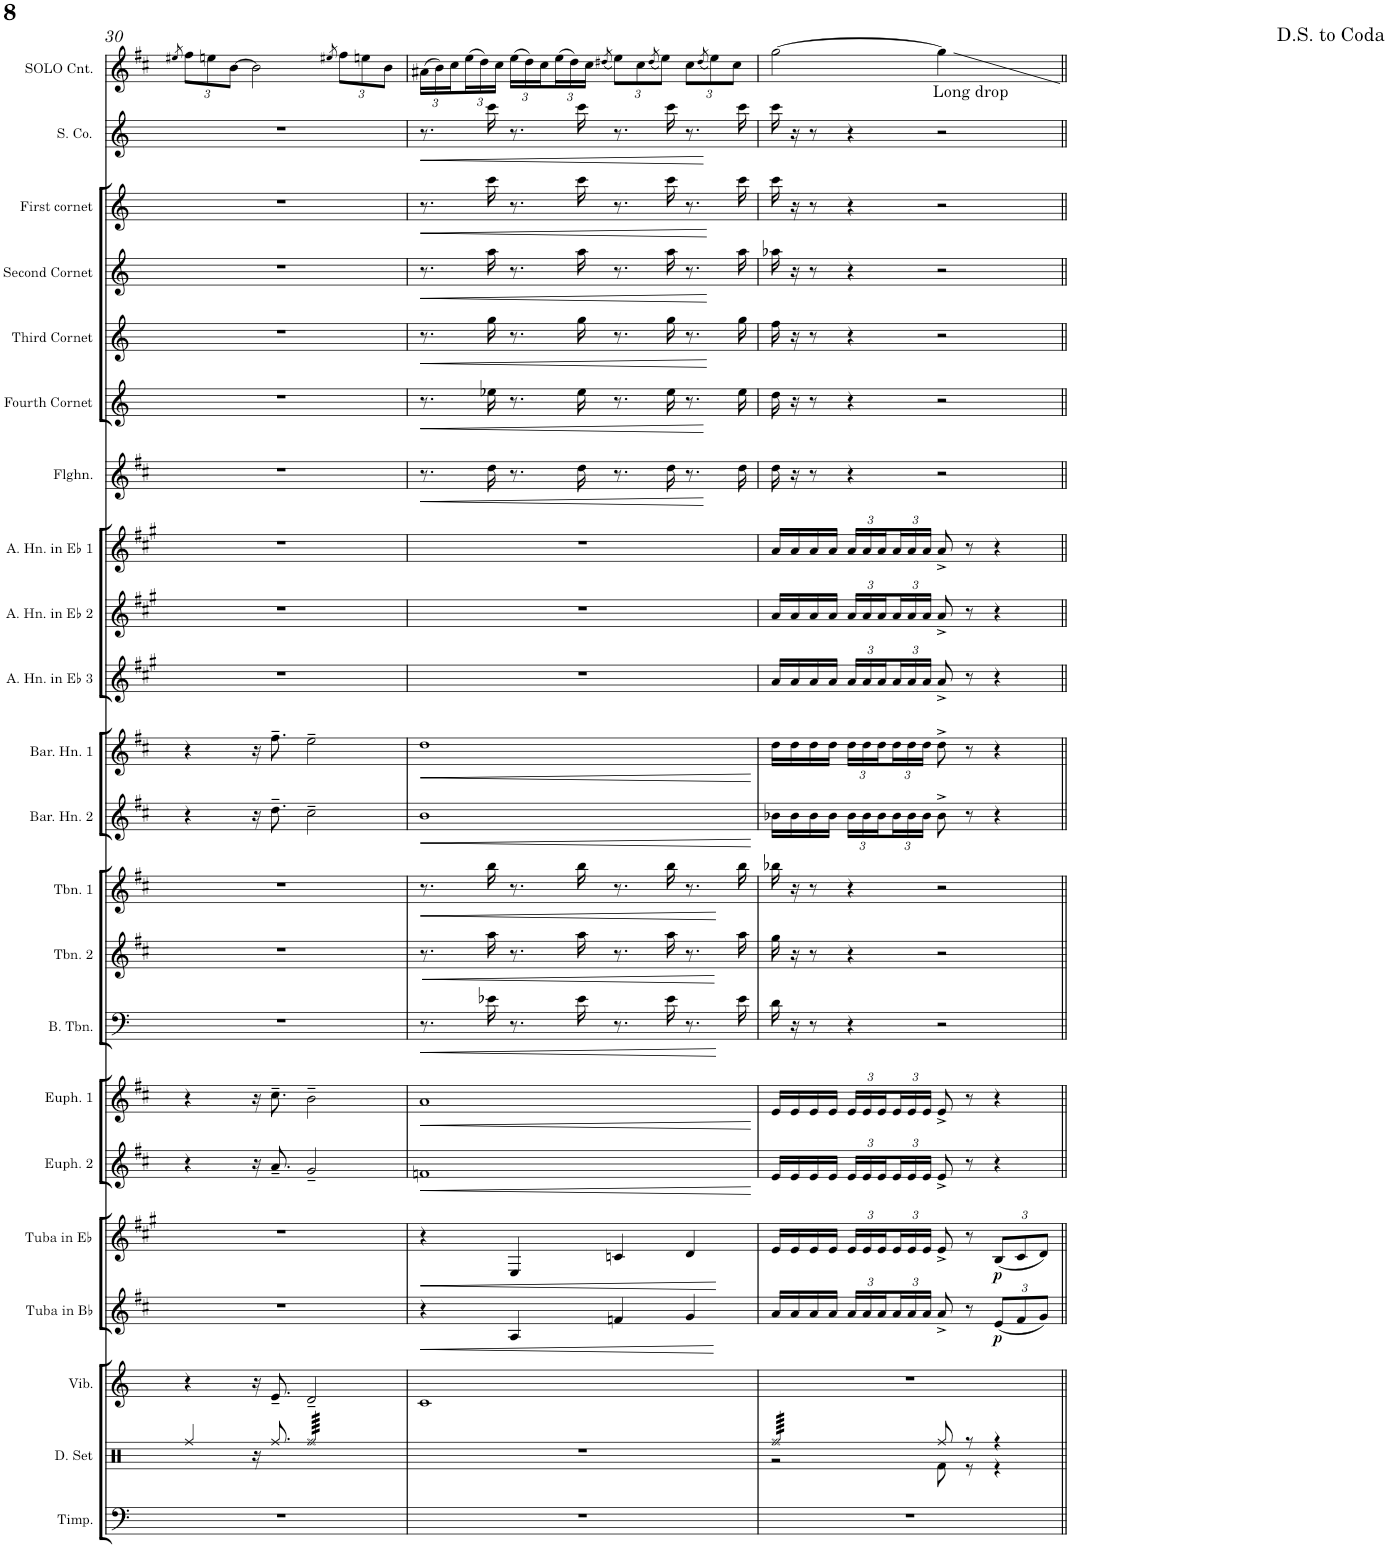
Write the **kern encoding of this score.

**kern	**kern	**kern	**kern	**dynam	**kern	**dynam	**kern	**dynam	**kern	**dynam	**kern	**dynam	**kern	**dynam	**kern	**dynam	**kern	**dynam	**kern	**dynam	**kern	**kern	**kern	**kern	**dynam	**kern	**dynam	**kern	**dynam	**kern	**dynam	**kern	**dynam	**kern	**dynam	**kern
*part22	*part21	*part20	*part19	*part19	*part18	*part18	*part17	*part17	*part16	*part16	*part15	*part15	*part14	*part14	*part13	*part13	*part12	*part12	*part11	*part11	*part10	*part9	*part8	*part7	*part7	*part6	*part6	*part5	*part5	*part4	*part4	*part3	*part3	*part2	*part2	*part1
*staff22	*staff21	*staff20	*staff19	*staff19	*staff18	*staff18	*staff17	*staff17	*staff16	*staff16	*staff15	*staff15	*staff14	*staff14	*staff13	*staff13	*staff12	*staff12	*staff11	*staff11	*staff10	*staff9	*staff8	*staff7	*staff7	*staff6	*staff6	*staff5	*staff5	*staff4	*staff4	*staff3	*staff3	*staff2	*staff2	*staff1
*I"Timpani	*I"Drumset	*I"Vibraphone	*I"Tuba in Bb	*	*I"Tuba in Eb	*	*I"Euphonium 2	*	*I"Euphonium 1	*	*I"Bass Trombone	*	*I"Trombone 2	*	*I"Trombone 1	*	*I"Baritone Horn 2	*	*I"Baritone Horn 1	*	*I"Alto Horn in Eb 3	*I"Alto Horn in Eb 2	*I"Alto Horn in Eb 1	*I"Flugelhorn	*	*I"Fourth Cornet	*	*I"Third Cornet	*	*I"Second Cornet	*	*I"First Cornet	*	*I"Soprano Cornet	*	*I"SOLO Cornet
*I'Timp.	*I'D. Set	*I'Vib.	*I'Tuba in Bb	*	*I'Tuba in Eb	*	*I'Euph. 2	*	*I'Euph. 1	*	*I'B. Tbn.	*	*I'Tbn. 2	*	*I'Tbn. 1	*	*I'Bar. Hn. 2	*	*I'Bar. Hn. 1	*	*I'A. Hn. in Eb 3	*I'A. Hn. in Eb 2	*I'A. Hn. in Eb 1	*I'Flghn.	*	*I'Fourth Cornet	*	*I'Third Cornet	*	*I'Second Cornet	*	*I'First cornet	*	*I'S. Co.	*	*I'SOLO Cnt.
!!LO:PB:g=z
*clefF4	*clefX	*clefG2	*clefG2	*	*clefG2	*	*clefG2	*	*clefG2	*	*clefF4	*	*clefG2	*	*clefG2	*	*clefG2	*	*clefG2	*	*clefG2	*clefG2	*clefG2	*clefG2	*	*clefG2	*	*clefG2	*	*clefG2	*	*clefG2	*	*clefG2	*	*clefG2
*	*	*	*Trd15c26	*	*Trd12c21	*	*Trd8c14	*	*Trd8c14	*	*	*	*Trd8c14	*	*Trd8c14	*	*Trd8c14	*	*Trd8c14	*	*Trd5c9	*Trd5c9	*Trd5c9	*Trd1c2	*	*Trd1c2	*	*Trd1c2	*	*Trd1c2	*	*Trd1c2	*	*Trd1c2	*	*Trd1c2
*k[]	*k[]	*k[]	*k[f#c#]	*	*k[f#c#g#]	*	*k[f#c#]	*	*k[f#c#]	*	*k[]	*	*k[f#c#]	*	*k[f#c#]	*	*k[f#c#]	*	*k[f#c#]	*	*k[f#c#g#]	*k[f#c#g#]	*k[f#c#g#]	*k[f#c#]	*	*k[]	*	*k[]	*	*k[]	*	*k[]	*	*k[]	*	*k[f#c#]
*M4/4	*M4/4	*M4/4	*M4/4	*	*M4/4	*	*M4/4	*	*M4/4	*	*M4/4	*	*M4/4	*	*M4/4	*	*M4/4	*	*M4/4	*	*M4/4	*M4/4	*M4/4	*M4/4	*	*M4/4	*	*M4/4	*	*M4/4	*	*M4/4	*	*M4/4	*	*M4/4
=30	=30	=30	=30	=30	=30	=30	=30	=30	=30	=30	=30	=30	=30	=30	=30	=30	=30	=30	=30	=30	=30	=30	=30	=30	=30	=30	=30	=30	=30	=30	=30	=30	=30	=30	=30	=30
.	.	.	.	.	.	.	.	.	.	.	.	.	.	.	.	.	.	.	.	.	.	.	.	.	.	.	.	.	.	.	.	.	.	.	.	8qee#X/
*	*	*	*	*	*	*	*	*	*	*	*	*	*	*	*	*	*	*	*	*	*	*	*	*	*	*	*	*	*	*	*	*	*	*	*	*Xbrackettup
1r	4Rff/	4r	1r	.	1r	.	4r	.	4r	.	1r	.	1r	.	1r	.	4r	.	4r	.	1r	1r	1r	1r	.	1r	.	1r	.	1r	.	1r	.	1r	.	12ff#\L
.	.	.	.	.	.	.	.	.	.	.	.	.	.	.	.	.	.	.	.	.	.	.	.	.	.	.	.	.	.	.	.	.	.	.	.	12een\
.	.	.	.	.	.	.	.	.	.	.	.	.	.	.	.	.	.	.	.	.	.	.	.	.	.	.	.	.	.	.	.	.	.	.	.	[12b\J
.	16r	16r	.	.	.	.	16r	.	16r	.	.	.	.	.	.	.	16r	.	16r	.	.	.	.	.	.	.	.	.	.	.	.	.	.	.	.	2b\]
.	8.Rff/	8.e~/	.	.	.	.	8.a~/	.	8.cc#~\	.	.	.	.	.	.	.	8.dd~\	.	8.ff#~\	.	.	.	.	.	.	.	.	.	.	.	.	.	.	.	.	.
*	*tremolo	*	*	*	*	*	*	*	*	*	*	*	*	*	*	*	*	*	*	*	*	*	*	*	*	*	*	*	*	*	*	*	*	*	*	*
.	64Rff/LLLL	2d~/	.	.	.	.	2g~/	.	2b~\	.	.	.	.	.	.	.	2cc#~\	.	2ee~\	.	.	.	.	.	.	.	.	.	.	.	.	.	.	.	.	.
.	64Rff/	.	.	.	.	.	.	.	.	.	.	.	.	.	.	.	.	.	.	.	.	.	.	.	.	.	.	.	.	.	.	.	.	.	.	.
.	64Rff/	.	.	.	.	.	.	.	.	.	.	.	.	.	.	.	.	.	.	.	.	.	.	.	.	.	.	.	.	.	.	.	.	.	.	.
.	64Rff/	.	.	.	.	.	.	.	.	.	.	.	.	.	.	.	.	.	.	.	.	.	.	.	.	.	.	.	.	.	.	.	.	.	.	.
.	64Rff/	.	.	.	.	.	.	.	.	.	.	.	.	.	.	.	.	.	.	.	.	.	.	.	.	.	.	.	.	.	.	.	.	.	.	.
.	64Rff/	.	.	.	.	.	.	.	.	.	.	.	.	.	.	.	.	.	.	.	.	.	.	.	.	.	.	.	.	.	.	.	.	.	.	.
.	64Rff/	.	.	.	.	.	.	.	.	.	.	.	.	.	.	.	.	.	.	.	.	.	.	.	.	.	.	.	.	.	.	.	.	.	.	.
.	64Rff/	.	.	.	.	.	.	.	.	.	.	.	.	.	.	.	.	.	.	.	.	.	.	.	.	.	.	.	.	.	.	.	.	.	.	.
.	64Rff/	.	.	.	.	.	.	.	.	.	.	.	.	.	.	.	.	.	.	.	.	.	.	.	.	.	.	.	.	.	.	.	.	.	.	.
.	64Rff/	.	.	.	.	.	.	.	.	.	.	.	.	.	.	.	.	.	.	.	.	.	.	.	.	.	.	.	.	.	.	.	.	.	.	.
.	64Rff/	.	.	.	.	.	.	.	.	.	.	.	.	.	.	.	.	.	.	.	.	.	.	.	.	.	.	.	.	.	.	.	.	.	.	.
.	64Rff/	.	.	.	.	.	.	.	.	.	.	.	.	.	.	.	.	.	.	.	.	.	.	.	.	.	.	.	.	.	.	.	.	.	.	.
.	64Rff/	.	.	.	.	.	.	.	.	.	.	.	.	.	.	.	.	.	.	.	.	.	.	.	.	.	.	.	.	.	.	.	.	.	.	.
.	64Rff/	.	.	.	.	.	.	.	.	.	.	.	.	.	.	.	.	.	.	.	.	.	.	.	.	.	.	.	.	.	.	.	.	.	.	.
.	64Rff/	.	.	.	.	.	.	.	.	.	.	.	.	.	.	.	.	.	.	.	.	.	.	.	.	.	.	.	.	.	.	.	.	.	.	.
.	64Rff/	.	.	.	.	.	.	.	.	.	.	.	.	.	.	.	.	.	.	.	.	.	.	.	.	.	.	.	.	.	.	.	.	.	.	.
.	.	.	.	.	.	.	.	.	.	.	.	.	.	.	.	.	.	.	.	.	.	.	.	.	.	.	.	.	.	.	.	.	.	.	.	8qee#X/
.	64Rff/	.	.	.	.	.	.	.	.	.	.	.	.	.	.	.	.	.	.	.	.	.	.	.	.	.	.	.	.	.	.	.	.	.	.	12ff#\L
.	64Rff/	.	.	.	.	.	.	.	.	.	.	.	.	.	.	.	.	.	.	.	.	.	.	.	.	.	.	.	.	.	.	.	.	.	.	.
.	64Rff/	.	.	.	.	.	.	.	.	.	.	.	.	.	.	.	.	.	.	.	.	.	.	.	.	.	.	.	.	.	.	.	.	.	.	.
.	64Rff/	.	.	.	.	.	.	.	.	.	.	.	.	.	.	.	.	.	.	.	.	.	.	.	.	.	.	.	.	.	.	.	.	.	.	.
.	64Rff/	.	.	.	.	.	.	.	.	.	.	.	.	.	.	.	.	.	.	.	.	.	.	.	.	.	.	.	.	.	.	.	.	.	.	.
.	64Rff/	.	.	.	.	.	.	.	.	.	.	.	.	.	.	.	.	.	.	.	.	.	.	.	.	.	.	.	.	.	.	.	.	.	.	.
.	.	.	.	.	.	.	.	.	.	.	.	.	.	.	.	.	.	.	.	.	.	.	.	.	.	.	.	.	.	.	.	.	.	.	.	12een\
.	64Rff/	.	.	.	.	.	.	.	.	.	.	.	.	.	.	.	.	.	.	.	.	.	.	.	.	.	.	.	.	.	.	.	.	.	.	.
.	64Rff/	.	.	.	.	.	.	.	.	.	.	.	.	.	.	.	.	.	.	.	.	.	.	.	.	.	.	.	.	.	.	.	.	.	.	.
.	64Rff/	.	.	.	.	.	.	.	.	.	.	.	.	.	.	.	.	.	.	.	.	.	.	.	.	.	.	.	.	.	.	.	.	.	.	.
.	64Rff/	.	.	.	.	.	.	.	.	.	.	.	.	.	.	.	.	.	.	.	.	.	.	.	.	.	.	.	.	.	.	.	.	.	.	.
.	64Rff/	.	.	.	.	.	.	.	.	.	.	.	.	.	.	.	.	.	.	.	.	.	.	.	.	.	.	.	.	.	.	.	.	.	.	.
.	.	.	.	.	.	.	.	.	.	.	.	.	.	.	.	.	.	.	.	.	.	.	.	.	.	.	.	.	.	.	.	.	.	.	.	12b\J
.	64Rff/	.	.	.	.	.	.	.	.	.	.	.	.	.	.	.	.	.	.	.	.	.	.	.	.	.	.	.	.	.	.	.	.	.	.	.
.	64Rff/	.	.	.	.	.	.	.	.	.	.	.	.	.	.	.	.	.	.	.	.	.	.	.	.	.	.	.	.	.	.	.	.	.	.	.
.	64Rff/	.	.	.	.	.	.	.	.	.	.	.	.	.	.	.	.	.	.	.	.	.	.	.	.	.	.	.	.	.	.	.	.	.	.	.
.	64Rff/	.	.	.	.	.	.	.	.	.	.	.	.	.	.	.	.	.	.	.	.	.	.	.	.	.	.	.	.	.	.	.	.	.	.	.
.	64Rff/JJJJ	.	.	.	.	.	.	.	.	.	.	.	.	.	.	.	.	.	.	.	.	.	.	.	.	.	.	.	.	.	.	.	.	.	.	.
=31	=31	=31	=31	=31	=31	=31	=31	=31	=31	=31	=31	=31	=31	=31	=31	=31	=31	=31	=31	=31	=31	=31	=31	=31	=31	=31	=31	=31	=31	=31	=31	=31	=31	=31	=31	=31
!	!	!	!	!LO:HP:b	!	!LO:HP:b	!	!LO:HP:b	!	!LO:HP:b	!	!LO:HP:b	!	!LO:HP:b	!	!LO:HP:b	!	!LO:HP:b	!	!LO:HP:b	!	!	!	!	!LO:HP:b	!	!LO:HP:b	!	!LO:HP:b	!	!LO:HP:b	!	!LO:HP:b	!	!LO:HP:b	!
1r	1r	1c	4r	<	4r	<	1fn	<	1a	<	8.r	<	8.r	<	8.r	<	1b	<	1dd	<	1r	1r	1r	8.r	<	8.r	<	8.r	<	8.r	<	8.r	<	8.r	<	(24a#X\LL
.	.	.	.	.	.	.	.	.	.	.	.	.	.	.	.	.	.	.	.	.	.	.	.	.	.	.	.	.	.	.	.	.	.	.	.	24b\)
.	.	.	.	.	.	.	.	.	.	.	.	.	.	.	.	.	.	.	.	.	.	.	.	.	.	.	.	.	.	.	.	.	.	.	.	24cc#\
.	.	.	.	.	.	.	.	.	.	.	.	.	.	.	.	.	.	.	.	.	.	.	.	.	.	.	.	.	.	.	.	.	.	.	.	(24ee\
.	.	.	.	.	.	.	.	.	.	.	.	.	.	.	.	.	.	.	.	.	.	.	.	.	.	.	.	.	.	.	.	.	.	.	.	24dd\)
.	.	.	.	.	.	.	.	.	.	.	16e-X\	.	16aa\	.	16bb\	.	.	.	.	.	.	.	.	16dd\	[	16ee-X\	[	16gg\	[	16aa\	[	16ccc\	[	16ccc\	[	.
.	.	.	.	.	.	.	.	.	.	.	.	.	.	.	.	.	.	.	.	.	.	.	.	.	.	.	.	.	.	.	.	.	.	.	.	24cc#\JJ
.	.	.	4A/	[	4E/	[	.	.	.	.	8.r	[	8.r	[	8.r	[	.	.	.	.	.	.	.	8.r	.	8.r	.	8.r	.	8.r	.	8.r	.	8.r	.	(24ee\LL
.	.	.	.	.	.	.	.	.	.	.	.	.	.	.	.	.	.	.	.	.	.	.	.	.	.	.	.	.	.	.	.	.	.	.	.	24dd\)
.	.	.	.	.	.	.	.	.	.	.	.	.	.	.	.	.	.	.	.	.	.	.	.	.	.	.	.	.	.	.	.	.	.	.	.	24cc#\
.	.	.	.	.	.	.	.	.	.	.	.	.	.	.	.	.	.	.	.	.	.	.	.	.	.	.	.	.	.	.	.	.	.	.	.	(24ee\
.	.	.	.	.	.	.	.	.	.	.	.	.	.	.	.	.	.	.	.	.	.	.	.	.	.	.	.	.	.	.	.	.	.	.	.	24dd\)
.	.	.	.	.	.	.	.	.	.	.	16e-\	.	16aa\	.	16bb\	.	.	.	.	.	.	.	.	16dd\	.	16ee-\	.	16gg\	.	16aa\	.	16ccc\	.	16ccc\	.	.
.	.	.	.	.	.	.	.	.	.	.	.	.	.	.	.	.	.	.	.	.	.	.	.	.	.	.	.	.	.	.	.	.	.	.	.	24cc#\JJ
.	.	.	.	.	.	.	.	.	.	.	.	.	.	.	.	.	.	.	.	.	.	.	.	.	.	.	.	.	.	.	.	.	.	.	.	(8qdd#X/
.	.	.	4fn/	.	4cn/	.	.	.	.	.	8.r	.	8.r	.	8.r	.	.	.	.	.	.	.	.	8.r	.	8.r	.	8.r	.	8.r	.	8.r	.	8.r	.	12ee\L)
.	.	.	.	.	.	.	.	.	.	.	.	.	.	.	.	.	.	.	.	.	.	.	.	.	.	.	.	.	.	.	.	.	.	.	.	12cc#\
.	.	.	.	.	.	.	.	.	.	.	.	.	.	.	.	.	.	.	.	.	.	.	.	.	.	.	.	.	.	.	.	.	.	.	.	(8qdd#/
.	.	.	.	.	.	.	.	.	.	.	.	.	.	.	.	.	.	.	.	.	.	.	.	.	.	.	.	.	.	.	.	.	.	.	.	12ee\J)
.	.	.	.	.	.	.	.	.	.	.	16e-\	.	16aa\	.	16bb\	.	.	.	.	.	.	.	.	16dd\	.	16ee-\	.	16gg\	.	16aa\	.	16ccc\	.	16ccc\	.	.
.	.	.	4g/	.	4d/	.	.	.	.	.	8.r	.	8.r	.	8.r	.	.	.	.	.	.	.	.	8.r	.	8.r	.	8.r	.	8.r	.	8.r	.	8.r	.	12cc#\L
.	.	.	.	.	.	.	.	.	.	.	.	.	.	.	.	.	.	.	.	.	.	.	.	.	.	.	.	.	.	.	.	.	.	.	.	(8qdd#/
.	.	.	.	.	.	.	.	.	.	.	.	.	.	.	.	.	.	.	.	.	.	.	.	.	.	.	.	.	.	.	.	.	.	.	.	12ee\)
.	.	.	.	.	.	.	.	.	.	.	.	.	.	.	.	.	.	.	.	.	.	.	.	.	.	.	.	.	.	.	.	.	.	.	.	12cc#\J
.	.	.	.	.	.	.	.	.	.	.	16e-\	.	16aa\	.	16bb\	.	.	.	.	.	.	.	.	16dd\	.	16ee-\	.	16gg\	.	16aa\	.	16ccc\	.	16ccc\	.	.
.	.	.	.	.	.	.	.	[	.	[	.	.	.	.	.	.	.	[	.	[	.	.	.	.	.	.	.	.	.	.	.	.	.	.	.	.
=32	=32	=32	=32	=32	=32	=32	=32	=32	=32	=32	=32	=32	=32	=32	=32	=32	=32	=32	=32	=32	=32	=32	=32	=32	=32	=32	=32	=32	=32	=32	=32	=32	=32	=32	=32	=32
*	*^	*	*	*	*	*	*	*	*	*	*	*	*	*	*	*	*	*	*	*	*	*	*	*	*	*	*	*	*	*	*	*	*	*	*	*
!	!	!	!	!	!	!	!	!	!	!	!	!	!	!	!	!	!	!	!	!	!	!	!	!	!	!	!	!	!	!	!	!	!	!	!	!	!LO:TX:a:t=D.S. to Coda
1r	64Rff/LLLL	2r	1r	16a/LL	.	16e/LL	.	16e/LL	.	16e/LL	.	16d\	.	16gg\	.	16bb-X\	.	16b-X\LL	.	16dd\LL	.	16a/LL	16a/LL	16a/LL	16dd\	.	16dd\	.	16ff\	.	16aa-X\	.	16ccc\	.	16ccc\	.	[2gg\
.	64Rff/	.	.	.	.	.	.	.	.	.	.	.	.	.	.	.	.	.	.	.	.	.	.	.	.	.	.	.	.	.	.	.	.	.	.	.	.
.	64Rff/	.	.	.	.	.	.	.	.	.	.	.	.	.	.	.	.	.	.	.	.	.	.	.	.	.	.	.	.	.	.	.	.	.	.	.	.
.	64Rff/	.	.	.	.	.	.	.	.	.	.	.	.	.	.	.	.	.	.	.	.	.	.	.	.	.	.	.	.	.	.	.	.	.	.	.	.
.	64Rff/	.	.	16a/	.	16e/	.	16e/	.	16e/	.	16r	.	16r	.	16r	.	16b-\	.	16dd\	.	16a/	16a/	16a/	16r	.	16r	.	16r	.	16r	.	16r	.	16r	.	.
.	64Rff/	.	.	.	.	.	.	.	.	.	.	.	.	.	.	.	.	.	.	.	.	.	.	.	.	.	.	.	.	.	.	.	.	.	.	.	.
.	64Rff/	.	.	.	.	.	.	.	.	.	.	.	.	.	.	.	.	.	.	.	.	.	.	.	.	.	.	.	.	.	.	.	.	.	.	.	.
.	64Rff/	.	.	.	.	.	.	.	.	.	.	.	.	.	.	.	.	.	.	.	.	.	.	.	.	.	.	.	.	.	.	.	.	.	.	.	.
.	64Rff/	.	.	16a/	.	16e/	.	16e/	.	16e/	.	8r	.	8r	.	8r	.	16b-\	.	16dd\	.	16a/	16a/	16a/	8r	.	8r	.	8r	.	8r	.	8r	.	8r	.	.
.	64Rff/	.	.	.	.	.	.	.	.	.	.	.	.	.	.	.	.	.	.	.	.	.	.	.	.	.	.	.	.	.	.	.	.	.	.	.	.
.	64Rff/	.	.	.	.	.	.	.	.	.	.	.	.	.	.	.	.	.	.	.	.	.	.	.	.	.	.	.	.	.	.	.	.	.	.	.	.
.	64Rff/	.	.	.	.	.	.	.	.	.	.	.	.	.	.	.	.	.	.	.	.	.	.	.	.	.	.	.	.	.	.	.	.	.	.	.	.
.	64Rff/	.	.	16a/JJ	.	16e/JJ	.	16e/JJ	.	16e/JJ	.	.	.	.	.	.	.	16b-\JJ	.	16dd\JJ	.	16a/JJ	16a/JJ	16a/JJ	.	.	.	.	.	.	.	.	.	.	.	.	.
.	64Rff/	.	.	.	.	.	.	.	.	.	.	.	.	.	.	.	.	.	.	.	.	.	.	.	.	.	.	.	.	.	.	.	.	.	.	.	.
.	64Rff/	.	.	.	.	.	.	.	.	.	.	.	.	.	.	.	.	.	.	.	.	.	.	.	.	.	.	.	.	.	.	.	.	.	.	.	.
.	64Rff/	.	.	.	.	.	.	.	.	.	.	.	.	.	.	.	.	.	.	.	.	.	.	.	.	.	.	.	.	.	.	.	.	.	.	.	.
*	*	*	*	*Xbrackettup	*	*Xbrackettup	*	*Xbrackettup	*	*Xbrackettup	*	*	*	*	*	*	*	*Xbrackettup	*	*Xbrackettup	*	*Xbrackettup	*Xbrackettup	*Xbrackettup	*	*	*	*	*	*	*	*	*	*	*	*	*
.	64Rff/	.	.	24a/LL	.	24e/LL	.	24e/LL	.	24e/LL	.	4r	.	4r	.	4r	.	24b-\LL	.	24dd\LL	.	24a/LL	24a/LL	24a/LL	4r	.	4r	.	4r	.	4r	.	4r	.	4r	.	.
.	64Rff/	.	.	.	.	.	.	.	.	.	.	.	.	.	.	.	.	.	.	.	.	.	.	.	.	.	.	.	.	.	.	.	.	.	.	.	.
.	64Rff/	.	.	.	.	.	.	.	.	.	.	.	.	.	.	.	.	.	.	.	.	.	.	.	.	.	.	.	.	.	.	.	.	.	.	.	.
.	.	.	.	24a/	.	24e/	.	24e/	.	24e/	.	.	.	.	.	.	.	24b-\	.	24dd\	.	24a/	24a/	24a/	.	.	.	.	.	.	.	.	.	.	.	.	.
.	64Rff/	.	.	.	.	.	.	.	.	.	.	.	.	.	.	.	.	.	.	.	.	.	.	.	.	.	.	.	.	.	.	.	.	.	.	.	.
.	64Rff/	.	.	.	.	.	.	.	.	.	.	.	.	.	.	.	.	.	.	.	.	.	.	.	.	.	.	.	.	.	.	.	.	.	.	.	.
.	64Rff/	.	.	.	.	.	.	.	.	.	.	.	.	.	.	.	.	.	.	.	.	.	.	.	.	.	.	.	.	.	.	.	.	.	.	.	.
.	.	.	.	24a/	.	24e/	.	24e/	.	24e/	.	.	.	.	.	.	.	24b-\	.	24dd\	.	24a/	24a/	24a/	.	.	.	.	.	.	.	.	.	.	.	.	.
.	64Rff/	.	.	.	.	.	.	.	.	.	.	.	.	.	.	.	.	.	.	.	.	.	.	.	.	.	.	.	.	.	.	.	.	.	.	.	.
.	64Rff/	.	.	.	.	.	.	.	.	.	.	.	.	.	.	.	.	.	.	.	.	.	.	.	.	.	.	.	.	.	.	.	.	.	.	.	.
.	64Rff/	.	.	24a/	.	24e/	.	24e/	.	24e/	.	.	.	.	.	.	.	24b-\	.	24dd\	.	24a/	24a/	24a/	.	.	.	.	.	.	.	.	.	.	.	.	.
.	64Rff/	.	.	.	.	.	.	.	.	.	.	.	.	.	.	.	.	.	.	.	.	.	.	.	.	.	.	.	.	.	.	.	.	.	.	.	.
.	64Rff/	.	.	.	.	.	.	.	.	.	.	.	.	.	.	.	.	.	.	.	.	.	.	.	.	.	.	.	.	.	.	.	.	.	.	.	.
.	.	.	.	24a/	.	24e/	.	24e/	.	24e/	.	.	.	.	.	.	.	24b-\	.	24dd\	.	24a/	24a/	24a/	.	.	.	.	.	.	.	.	.	.	.	.	.
.	64Rff/	.	.	.	.	.	.	.	.	.	.	.	.	.	.	.	.	.	.	.	.	.	.	.	.	.	.	.	.	.	.	.	.	.	.	.	.
.	64Rff/	.	.	.	.	.	.	.	.	.	.	.	.	.	.	.	.	.	.	.	.	.	.	.	.	.	.	.	.	.	.	.	.	.	.	.	.
.	64Rff/	.	.	.	.	.	.	.	.	.	.	.	.	.	.	.	.	.	.	.	.	.	.	.	.	.	.	.	.	.	.	.	.	.	.	.	.
.	.	.	.	24a/JJ	.	24e/JJ	.	24e/JJ	.	24e/JJ	.	.	.	.	.	.	.	24b-\JJ	.	24dd\JJ	.	24a/JJ	24a/JJ	24a/JJ	.	.	.	.	.	.	.	.	.	.	.	.	.
.	64Rff/	.	.	.	.	.	.	.	.	.	.	.	.	.	.	.	.	.	.	.	.	.	.	.	.	.	.	.	.	.	.	.	.	.	.	.	.
.	64Rff/JJJJ	.	.	.	.	.	.	.	.	.	.	.	.	.	.	.	.	.	.	.	.	.	.	.	.	.	.	.	.	.	.	.	.	.	.	.	.
*	*Xtremolo	*	*	*	*	*	*	*	*	*	*	*	*	*	*	*	*	*	*	*	*	*	*	*	*	*	*	*	*	*	*	*	*	*	*	*	*
!	!	!	!	!	!	!	!	!	!	!	!	!	!	!	!	!	!	!	!	!	!	!	!	!	!	!	!	!	!	!	!	!	!	!	!	!	!LO:TX:b:t=Long drop
.	8Rff/	8Rf\	.	8a^/	.	8e^/	.	8e^/	.	8e^/	.	2r	.	2r	.	2r	.	8b-^\	.	8dd^\	.	8a^/	8a^/	8a^/	2r	.	2r	.	2r	.	2r	.	2r	.	2r	.	4gg\]
.	8r	8r	.	8r	.	8r	.	8r	.	8r	.	.	.	.	.	.	.	8r	.	8r	.	8r	8r	8r	.	.	.	.	.	.	.	.	.	.	.	.	.
!	!	!	!	!	!LO:DY:b	!	!LO:DY:b	!	!	!	!	!	!	!	!	!	!	!	!	!	!	!	!	!	!	!	!	!	!	!	!	!	!	!	!	!	!
.	4r	4r	.	(12e/L	p	(12B/L	p	4r	.	4r	.	.	.	.	.	.	.	4r	.	4r	.	4r	4r	4r	.	.	.	.	.	.	.	.	.	.	.	.	4ryy
.	.	.	.	12f#/	.	12c#/	.	.	.	.	.	.	.	.	.	.	.	.	.	.	.	.	.	.	.	.	.	.	.	.	.	.	.	.	.	.	.
.	.	.	.	12g/J)	.	12d/J)	.	.	.	.	.	.	.	.	.	.	.	.	.	.	.	.	.	.	.	.	.	.	.	.	.	.	.	.	.	.	.
*	*v	*v	*	*	*	*	*	*	*	*	*	*	*	*	*	*	*	*	*	*	*	*	*	*	*	*	*	*	*	*	*	*	*	*	*	*	*
=||	=||	=||	=||	=||	=||	=||	=||	=||	=||	=||	=||	=||	=||	=||	=||	=||	=||	=||	=||	=||	=||	=||	=||	=||	=||	=||	=||	=||	=||	=||	=||	=||	=||	=||	=||	=||
*-	*-	*-	*-	*-	*-	*-	*-	*-	*-	*-	*-	*-	*-	*-	*-	*-	*-	*-	*-	*-	*-	*-	*-	*-	*-	*-	*-	*-	*-	*-	*-	*-	*-	*-	*-	*-
